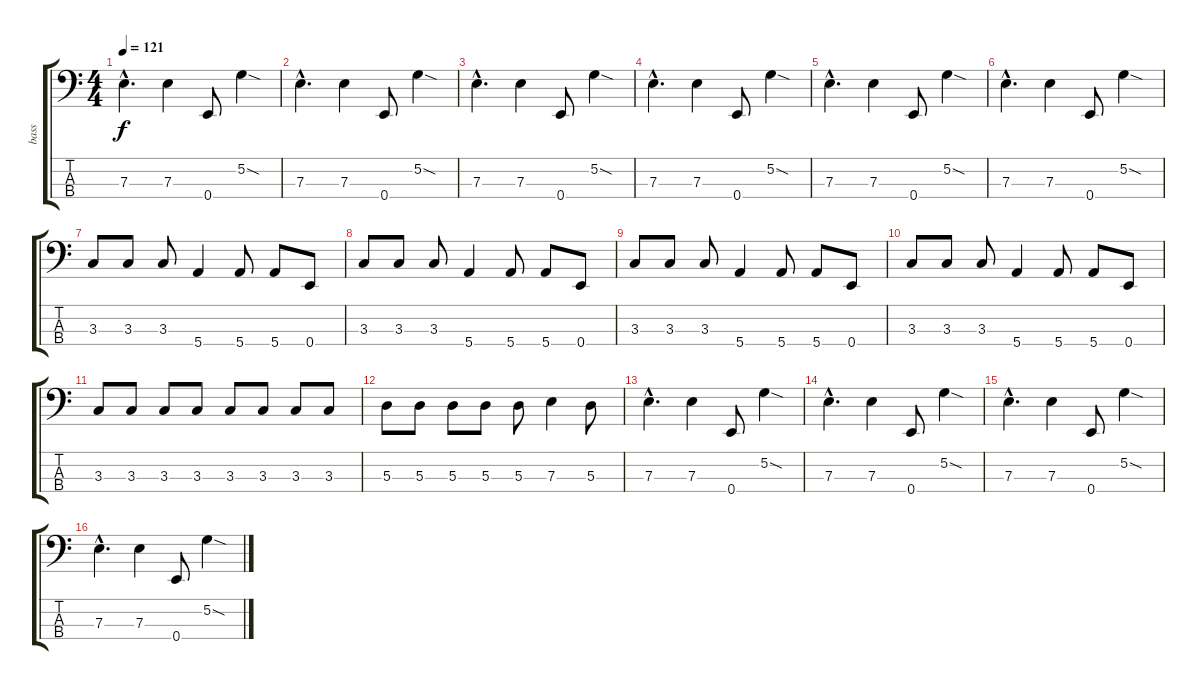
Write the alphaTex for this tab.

\track ("bass" "bass") {instrument electricbasspick}
\staff {score tabs}
\tuning (G2 D2 A1 E1) {hide}
\ts (4 4)
\tempo 121
\clef f4
\ks c
7.3{hac}.4{d dy f} 7.3.4 0.4.8 5.2{sod}.4 |
7.3{hac}.4{d} 7.3.4 0.4.8 5.2{sod}.4 |
7.3{hac}.4{d} 7.3.4 0.4.8 5.2{sod}.4 |
7.3{hac}.4{d} 7.3.4 0.4.8 5.2{sod}.4 |
7.3{hac}.4{d} 7.3.4 0.4.8 5.2{sod}.4 |
7.3{hac}.4{d} 7.3.4 0.4.8 5.2{sod}.4 |
3.3.8 3.3.8 3.3.8 5.4.4 5.4.8 5.4.8 0.4.8 |
3.3.8 3.3.8 3.3.8 5.4.4 5.4.8 5.4.8 0.4.8 |
3.3.8 3.3.8 3.3.8 5.4.4 5.4.8 5.4.8 0.4.8 |
3.3.8 3.3.8 3.3.8 5.4.4 5.4.8 5.4.8 0.4.8 |
3.3.8 3.3.8 3.3.8 3.3.8 3.3.8 3.3.8 3.3.8 3.3.8 |
5.3.8 5.3.8 5.3.8 5.3.8 5.3.8 7.3.4 5.3.8 |
7.3{hac}.4{d} 7.3.4 0.4.8 5.2{sod}.4 |
7.3{hac}.4{d} 7.3.4 0.4.8 5.2{sod}.4 |
7.3{hac}.4{d} 7.3.4 0.4.8 5.2{sod}.4 |
7.3{hac}.4{d} 7.3.4 0.4.8 5.2{sod}.4
